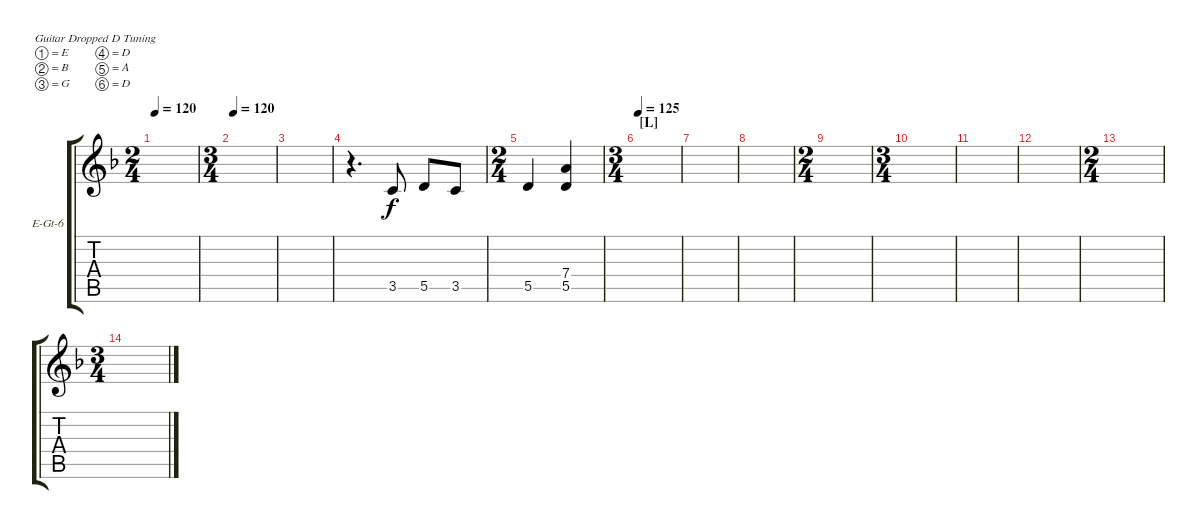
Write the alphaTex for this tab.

\defaultSystemsLayout 4
\bracketExtendMode groupsimilarinstruments
\firstSystemTrackNameOrientation horizontal
\otherSystemsTrackNameOrientation horizontal
\track ("Electric Guitar 6" "E-Gt-6") {instrument distortionguitar}
\staff {score tabs}
\tuning (E4 B3 G3 D3 A2 D2)
\ts (2 4)
\tempo 120
\clef g2
\scale
0.51004
\ks f
|
\ts (3 4)
\tempo 120
\scale
0.51004 |
\scale
0.24498 |
\scale
0.24498 r.4{d} 3.5.8 5.5.8 3.5.8 |
\ts (2 4)
5.5.4 (5.5 7.4).4 |
\ts (3 4)
\section ("L" "")
\tempo 125
|
|
|
\ts (2 4)
|
\ts (3 4)
|
|
|
\ts (2 4)
|
\ts (3 4)
